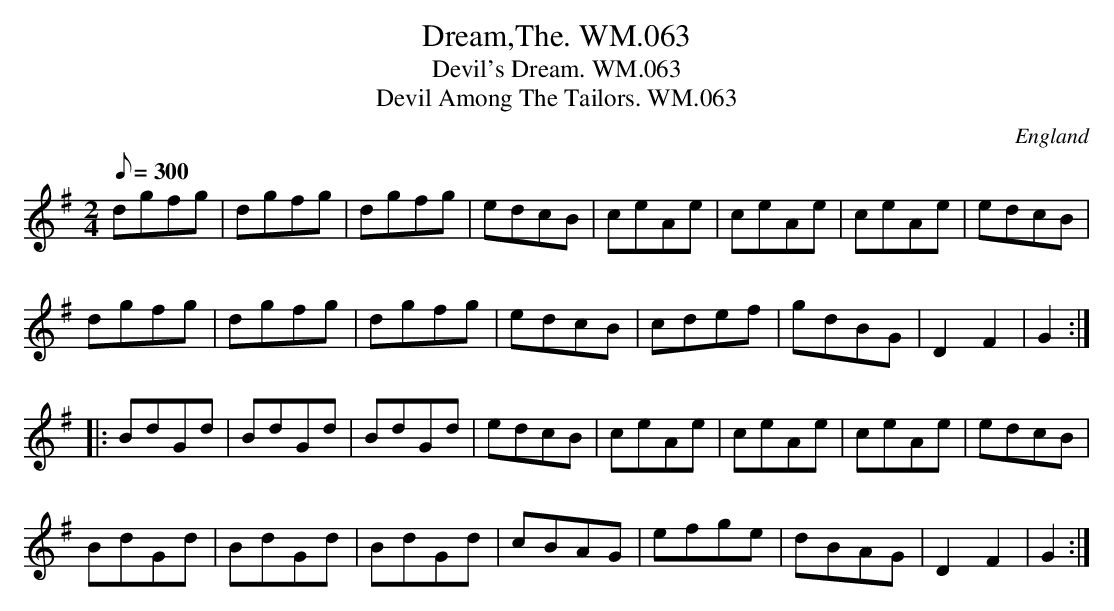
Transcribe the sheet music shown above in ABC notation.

X:1
T:Dream,The. WM.063
T:Devil's Dream. WM.063
T:Devil Among The Tailors. WM.063
M:2/4
L:1/8
Q:300
O:England
K:G
dgfg|dgfg|dgfg|edcB|ceAe|ceAe|ceAe|edcB|!
dgfg|dgfg|dgfg|edcB|cdef|gdBG|D2F2|G2:|!
|:BdGd|BdGd|BdGd|edcB|ceAe|ceAe|ceAe|edcB|!
BdGd|BdGd|BdGd|cBAG|efge|dBAG|D2F2|G2:|]
